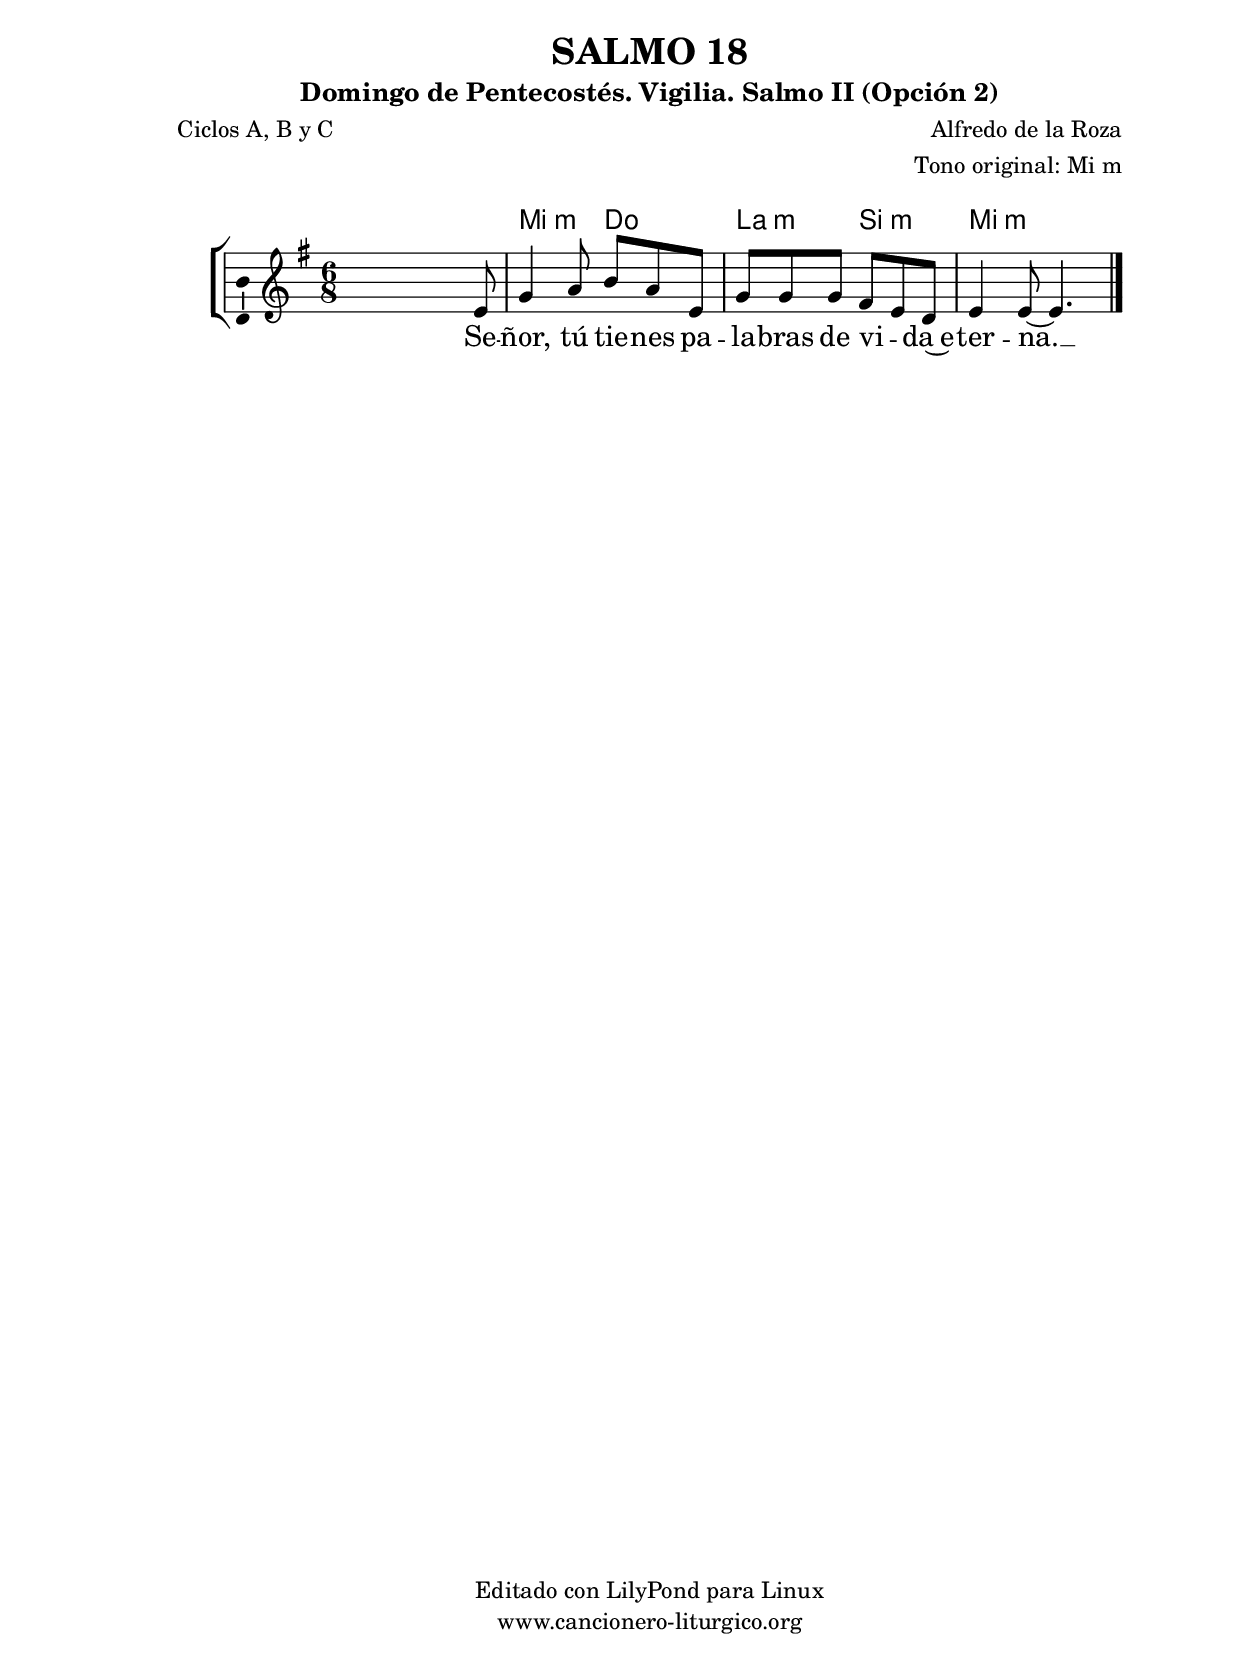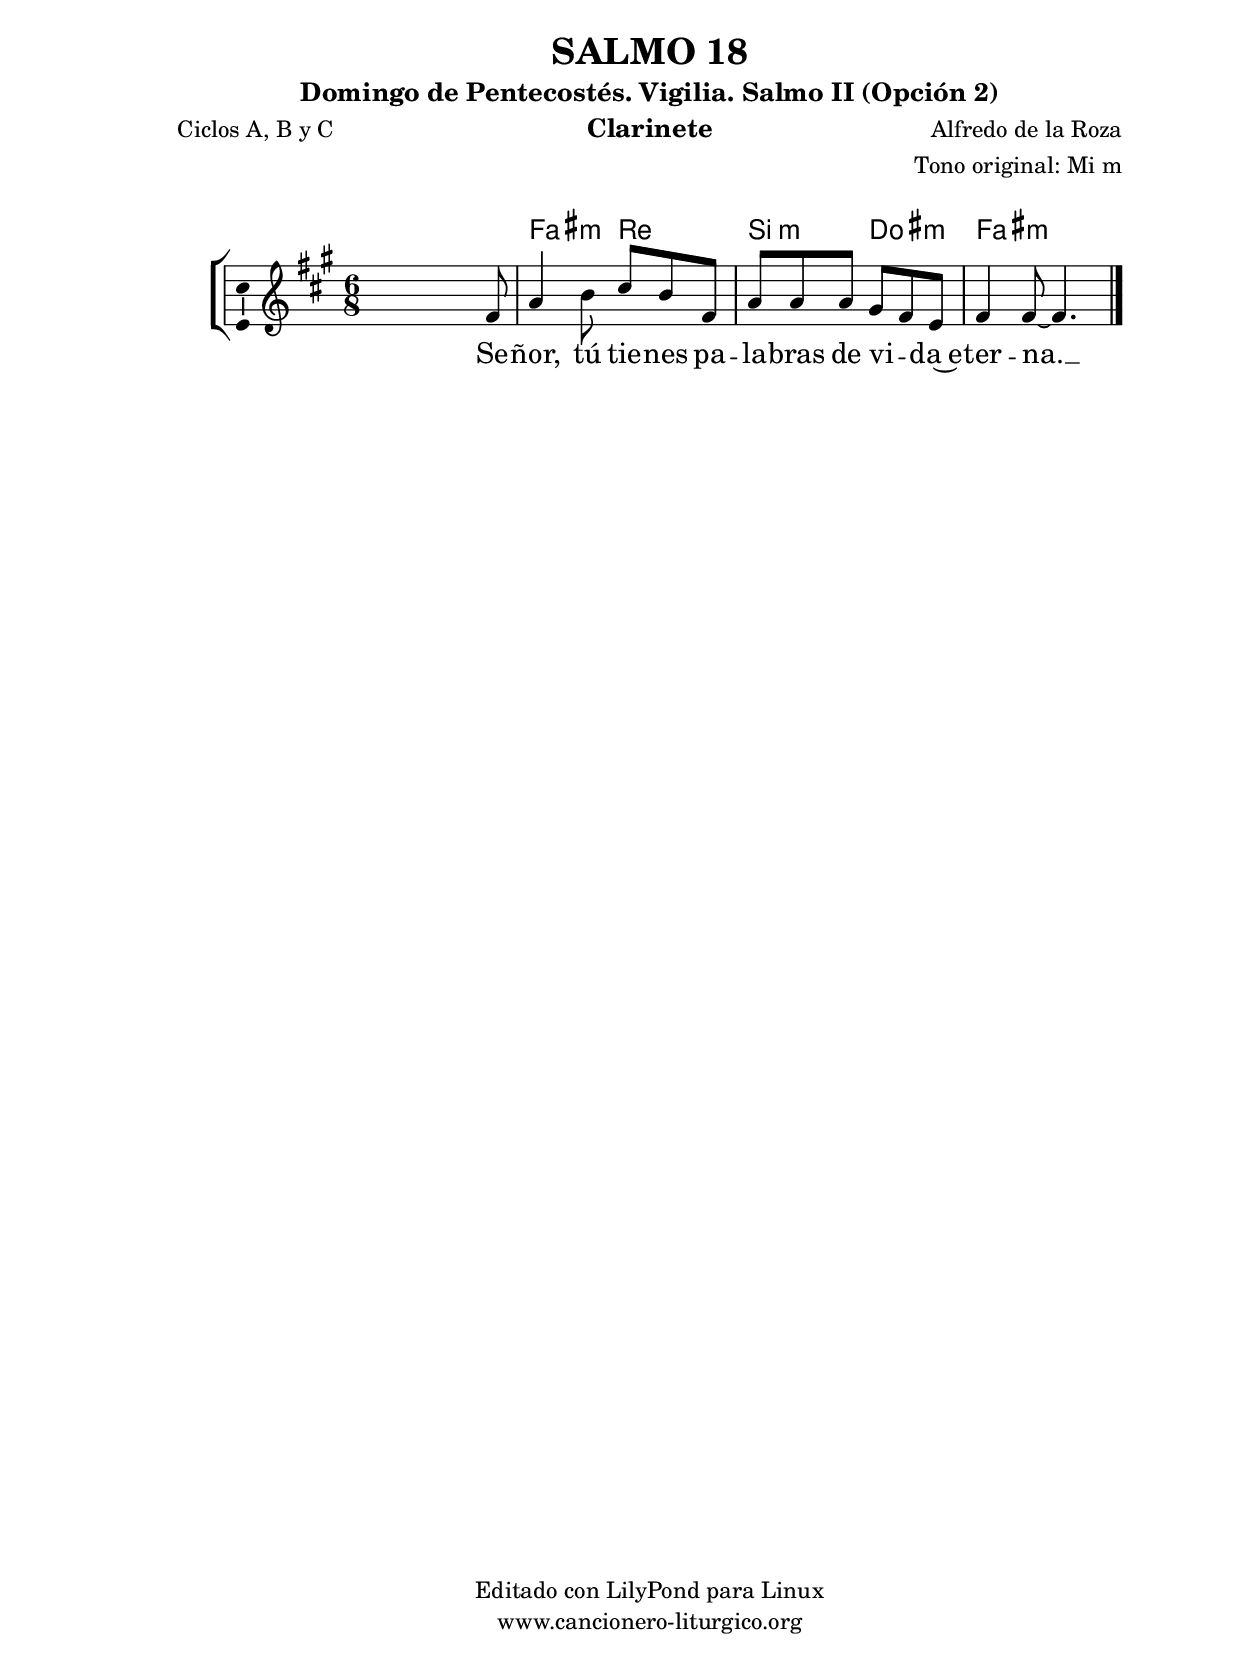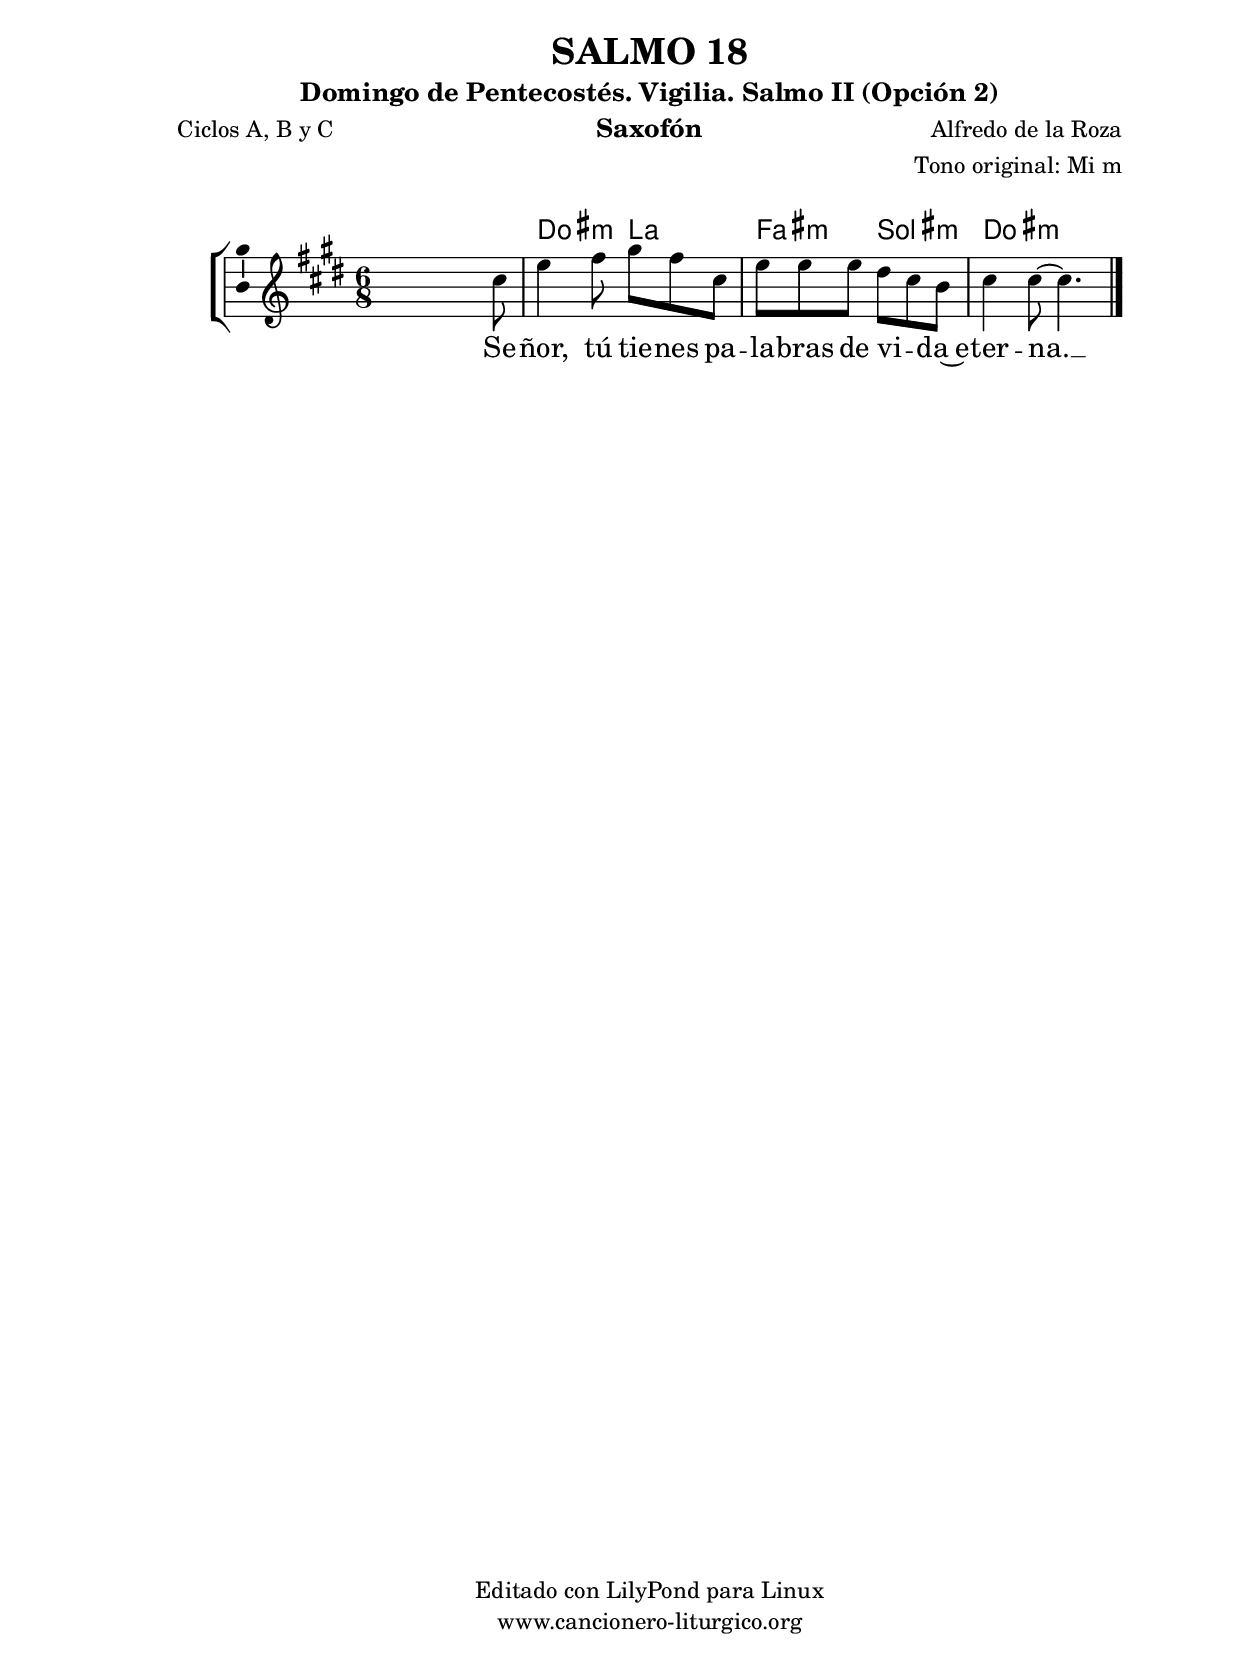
%
%para convertir .midi en .wav:
%timidity filename.midi -Ow -o finename.wav
%
%
%Para convertir de .wav a .mp3:
%lame -h -m j filename.wav
%
%
%para escuchar el midi:
%timidity nombrefichero.midi
%


%versión de lilypond para la que se ha escrito esta partitura:
\version "2.16.0"

	%Tamaño papel
	#(set-default-paper-size "a4")
	%Tamaño partitura
	#(set-global-staff-size 20)
	%No responde al pulsar sobre una nota
	#(ly:set-option 'point-and-click #f)

%parámetros del encabezamiento:
\header {
	title = "SALMO 18"
	subtitle = "Domingo de Pentecostés. Vigilia. Salmo II (Opción 2)"
	composer = "Alfredo de la Roza"
	poet = "Ciclos A, B y C"
	meter = ""
	arranger = "Tono original: Mi m"
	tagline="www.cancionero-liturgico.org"
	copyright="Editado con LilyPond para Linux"
	tiempo = "Pentecostés"
	usos = "Salmo"
	letra = "Señor, tú tienes palabras de vida eterna."
	}

%parámetros asociados al papel:
\paper  {
	oddHeaderMarkup = \markup {\fill-line { \on-the-fly #not-first-page \fromproperty #'header:title \on-the-fly #not-first-page \fromproperty #'header:composer }}
	evenHeaderMarkup = \markup {\fill-line { \fromproperty #'header:composer \fromproperty #'header:title }}
	#(set-paper-size "a4")
	print-page-number = ##f
	first-page-number = 1
	print-first-page-number = ##f
%	head-separation = 3.0 \cm
	top-margin = 2.0 \cm
	bottom-margin = 0.5\cm
%%%	bottom-margin = -1.0\cm
	left-margin = 3.0 \cm
	line-width = 16.0 \cm 
	indent = 8\mm
	interscoreline = 2.\mm
	between-system-space = 15\mm
%	para que las partituras no llenen la hoja:
	ragged-bottom = ##t
%	idem para la última hoja:
	ragged-last-bottom = ##f
%	para que las partituras llenen el ancho del papel:
	ragged-last = ##f
	after-title-space = 2.5 \cm
%page-count=1
%system-count=8

	%Flexible Vertical Spacing
%	markup-markup-spacing =
%	#'((basic-distance . 15) (minimum-distance . 15) (padding . 3))
	markup-system-spacing =
	#'((basic-distance . 15) (minimum-distance . 15) (padding . 3))
	system-system-spacing =
	#'((basic-distance . 15) (minimum-distance . 15) (padding . 3))
	score-system-spacing =
	#'((basic-distance . 15) (minimum-distance . 15) (padding . 5))
%	top-system-spacing = % header
%	#'((basic-distance . 8) (minimum-distance . 0) (padding . 3))
%	top-markup-spacing =
%	#'((basic-distance . 20) (minimum-distance . 20) (padding . 3))
	last-bottom-spacing = % footer
	#'((basic-distance . 5) (minimum-distance . 5) (padding . 3))
%	score-markup-spacing =
%	#'((basic-distance . 16) (minimum-distance . 13) (padding . 3))

	}


%parámetros que afectan a toda la partitura:
global =  {
	%clave de sol (G):
	\clef G
	%armadura:
%	\transpose c a
	\key e \minor
	\tempo 4=80
	\set Score.tempoHideNote = ##t
	}


acordes = {
	\italianChords
	\chordmode {
%	\transpose c a
{

s2.
e4.:m c a:m b:m e2.:m

	}
	}
}

melodia = 
%\transpose c a
{
	\relative c'{
	\time 6/8

s4. s4 e8
g4 a8 b a e
g8 g g fis e d
e4 e8~e4.

	\bar "|."
	}
	}


texto = \lyricmode {
Se -- ñor, tú tie -- nes pa -- la -- bras de vi -- _ da~e -- ter -- na. __
	}


acordesStaff = \context ChordNames = acordesStaff <<
	\set chordChanges = ##t
	\acordes
	>>


vozStaff = \context Voice = vozStaff
\with {\consists "Ambitus_engraver"}
<<
%	\set Staff.instrumentName = ""
%	\set Staff.shortInstrumentName = ""
%	\set Staff.midiInstrument = #"clarinet"
%	\set Staff.midiInstrument = #"cello"
%	\set Staff.midiInstrument = #"flute"
	\set Staff.midiInstrument = #"electric guitar (jazz)"
%	\set Staff.midiInstrument = #"english horn"
%	\set Staff.midiInstrument = #"violin"
%	\set Staff.midiInstrument = #"glockenspiel"
	\set Staff.midiMinimumVolume = #0.7
	\set Staff.midiMaximumVolume = #0.9
	\global
	\melodia
	>>


textoStaff = \context Lyrics = textoStaff <<
	\lyricsto vozStaff \texto
	>>

\book {
	\score {
		\context ChoirStaff {
			\override StaffGroup.SystemStartBracket #'collapse-height = #1
			\override Score.SystemStartBar #'collapse-height = #1
			<<
			\acordesStaff
			\vozStaff
			\textoStaff
			>>
			}
		\layout {
	    		\context {
				\Lyrics
				\override LyricText #'font-size = #2
				}
	   		 \context {
				\Score
				%fontSize = #3
				\override StaffSymbol #'staff-space = #(magstep +3)
				%\override Beam #'thickness = #0.55
				%\override SpacingSpanner #'spacing-increment = #1.0
				%\override Slur #'height-limit = #1.5
				}
			}
		}
	\score {
		\unfoldRepeats
		\context ChoirStaff {
			<<
			\acordesStaff
			\vozStaff
			>>
			}
		\midi {
	  		\context {
	  			\Score
				tempoWholesPerMinute = #(ly:make-moment 70 4)
				}
			}
		}
	}

%Partitura para clarinete
#(define output-suffix "C")
\book {
	\header{
		instrument = "Clarinete"
		}
	\score {
		\context ChoirStaff {
			\override StaffGroup.SystemStartBracket #'collapse-height = #1
			\override Score.SystemStartBar #'collapse-height = #1
\transpose c d
			<<
			\acordesStaff
			\vozStaff
			\textoStaff
			>>
			}
		\layout {
	    		\context {
				\Lyrics
				\override LyricText #'font-size = #2
				}
	   		 \context {
				\Score
				%fontSize = #3
				\override StaffSymbol #'staff-space = #(magstep +3)
				%\override Beam #'thickness = #0.55
				%\override SpacingSpanner #'spacing-increment = #1.0
				%\override Slur #'height-limit = #1.5
				}
			}
		}
	}

%Partitura para saxofón
#(define output-suffix "S")
\book {
	\header{
		instrument = "Saxofón"
		}
	\score {
		\context ChoirStaff {
			\override StaffGroup.SystemStartBracket #'collapse-height = #1
			\override Score.SystemStartBar #'collapse-height = #1
\transpose c a
			<<
			\acordesStaff
			\vozStaff
			\textoStaff
			>>
			}
		\layout {
	    		\context {
				\Lyrics
				\override LyricText #'font-size = #2
				}
	   		 \context {
				\Score
				%fontSize = #3
				\override StaffSymbol #'staff-space = #(magstep +3)
				%\override Beam #'thickness = #0.55
				%\override SpacingSpanner #'spacing-increment = #1.0
				%\override Slur #'height-limit = #1.5
				}
			}
		}
	}

